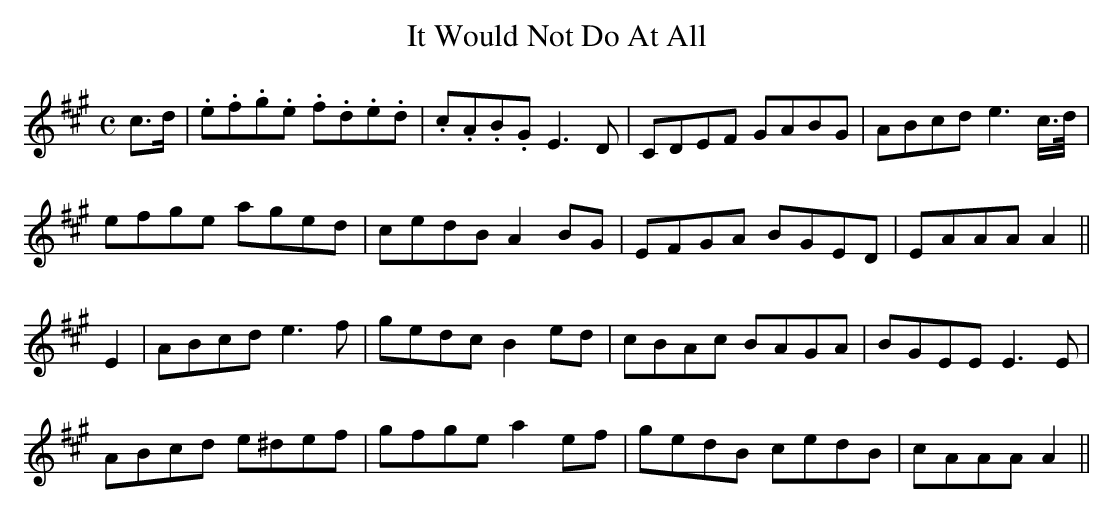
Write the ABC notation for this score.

X:1
T: It Would Not Do At All
M:C
L:1/8
K:A
c>d | .e.f.g.e .f.d.e.d | .c.A.B.G E3 D | CDEF GABG | ABcd e3 c/>d/ |
efge aged | cedB A2 BG | EFGA BGED | EAAA A2 ||
E2 | ABcd e3 f | gedc B2 ed | cBAc BAGA | BGEE E3 E |
ABcd e^def | gfge a2 ef | gedB cedB | cAAA A2 ||
